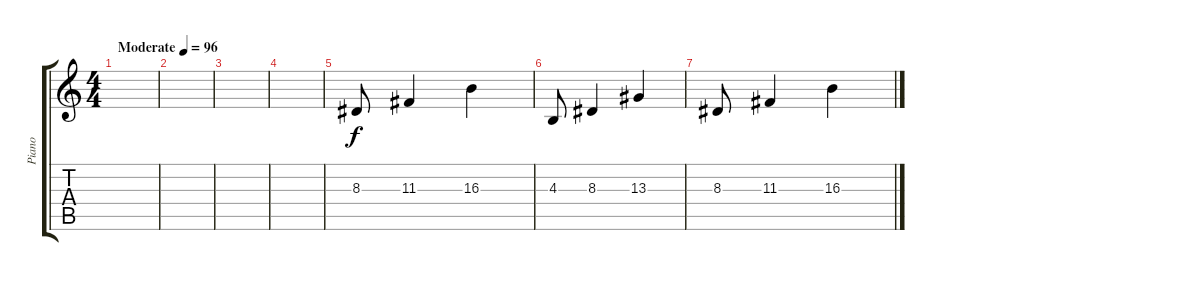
\track ("Piano" "Piano") {instrument acousticgrandpiano}
\staff {score tabs}
\tuning (E4 B3 G3 D3 A2 E2) {hide}
\ts (4 4)
\tempo (96 "Moderate")
\clef g2
\ks c
|
|
|
|
8.3.8 11.3.4 16.3.4 |
4.3.8 8.3.4 13.3.4 |
8.3.8 11.3.4 16.3.4
